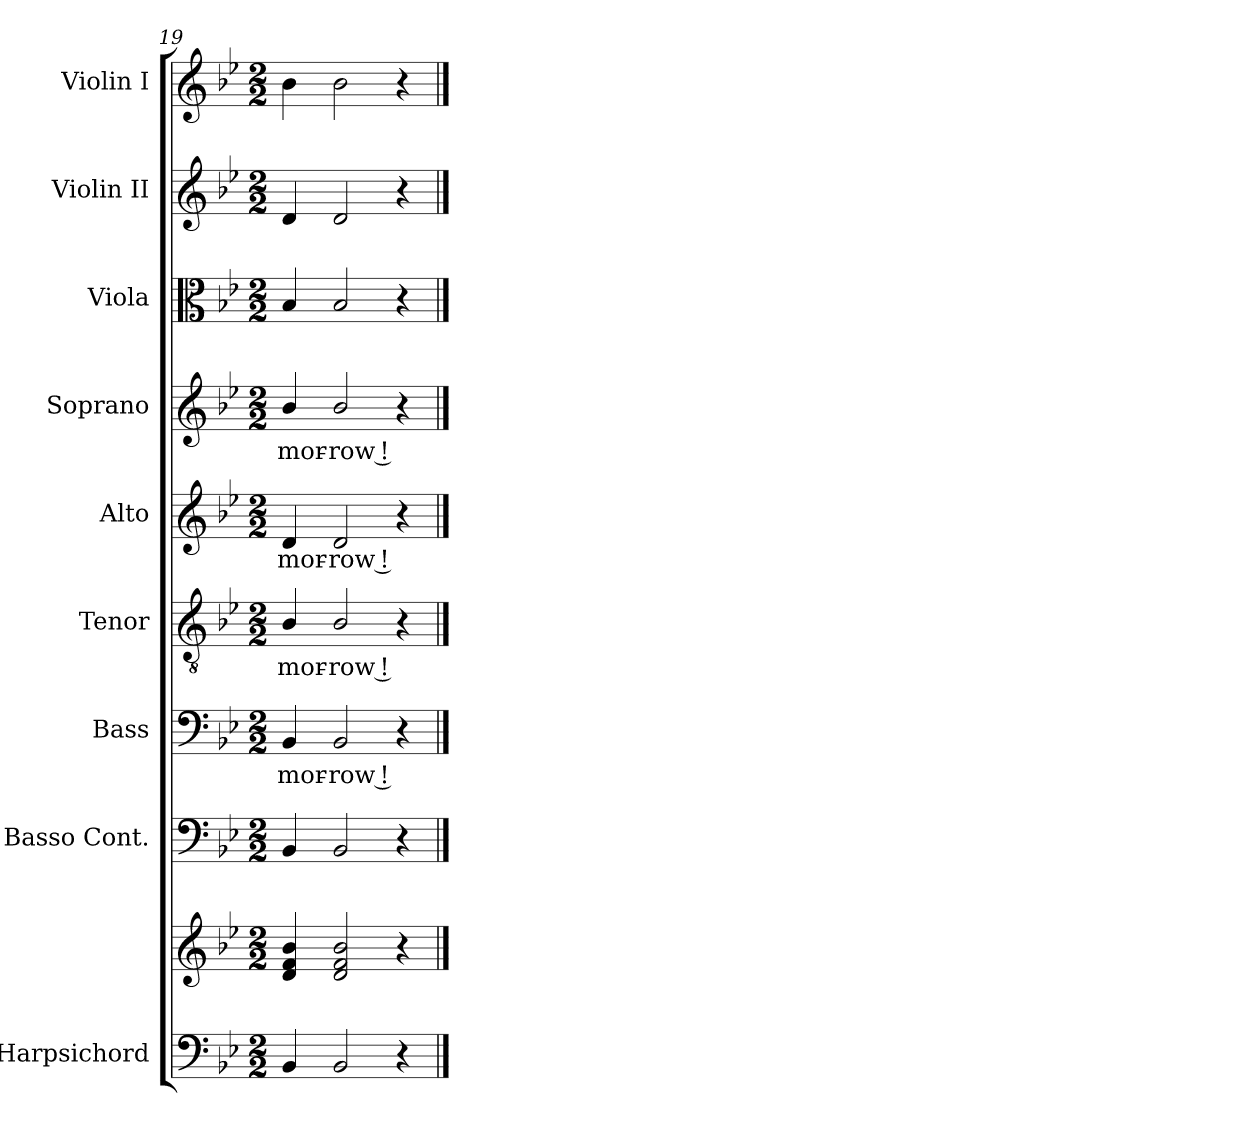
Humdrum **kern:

**kern	**kern	**kern	**kern	**text	**kern	**text	**kern	**text	**kern	**text	**kern	**kern	**kern
*part9	*part9	*part8	*part7	*part7	*part6	*part6	*part5	*part5	*part4	*part4	*part3	*part2	*part1
*staff10	*staff9	*staff8	*staff7	*staff7	*staff6	*staff6	*staff5	*staff5	*staff4	*staff4	*staff3	*staff2	*staff1
*I"Harpsichord	*	*I"Basso Cont.	*I"Bass	*	*I"Tenor	*	*I"Alto	*	*I"Soprano	*	*I"Viola	*I"Violin II	*I"Violin I
*I'Hpsd.	*	*	*I'B.	*	*I'T.	*	*I'A.	*	*I'S.	*	*	*	*
*clefF4	*clefG2	*clefF4	*clefF4	*	*clefGv2	*	*clefG2	*	*clefG2	*	*clefC3	*clefG2	*clefG2
*	*	*	*	*	*ITrd7c12	*	*	*	*	*	*	*	*
*k[b-e-]	*k[b-e-]	*k[b-e-]	*k[b-e-]	*	*k[b-e-]	*	*k[b-e-]	*	*k[b-e-]	*	*k[b-e-]	*k[b-e-]	*k[b-e-]
*B-:	*B-:	*B-:	*B-:	*	*B-:	*	*B-:	*	*B-:	*	*B-:	*B-:	*B-:
*M2/2	*M2/2	*M2/2	*M2/2	*	*M2/2	*	*M2/2	*	*M2/2	*	*M2/2	*M2/2	*M2/2
=19	=19	=19	=19	=19	=19	=19	=19	=19	=19	=19	=19	=19	=19
!	!	!	!	!LO:LY:b:color=#000000	!	!	!	!	!	!	!	!	!
!	!	!	!	!	!	!LO:LY:b:color=#000000	!	!	!	!	!	!	!
!	!	!	!	!	!	!	!	!LO:LY:b:color=#000000	!	!	!	!	!
!	!	!	!	!	!	!	!	!	!	!LO:LY:b:color=#000000	!	!	!
4BB-i/	4di/ 4fi 4b-i	4BB-i/	4BB-i/	-mor-	4BB-i/	-mor-	4di/	-mor-	4b-i/	-mor-	4B-i/	4di/	4b-i\
!	!	!	!	!LO:LY:b:color=#000000	!	!	!	!	!	!	!	!	!
!	!	!	!	!	!	!LO:LY:b:color=#000000	!	!	!	!	!	!	!
!	!	!	!	!	!	!	!	!LO:LY:b:color=#000000	!	!	!	!	!
!	!	!	!	!	!	!	!	!	!	!LO:LY:b:color=#000000	!	!	!
2BB-i/	2di/ 2fi 2b-i	2BB-i/	2BB-i/	-row !	2BB-i/	-row !	2di/	-row !	2b-i/	-row !	2B-i/	2di/	2b-i\
4r	4r	4r	4r	.	4r	.	4r	.	4r	.	4r	4r	4r
==	==	==	==	==	==	==	==	==	==	==	==	==	==
*-	*-	*-	*-	*-	*-	*-	*-	*-	*-	*-	*-	*-	*-
